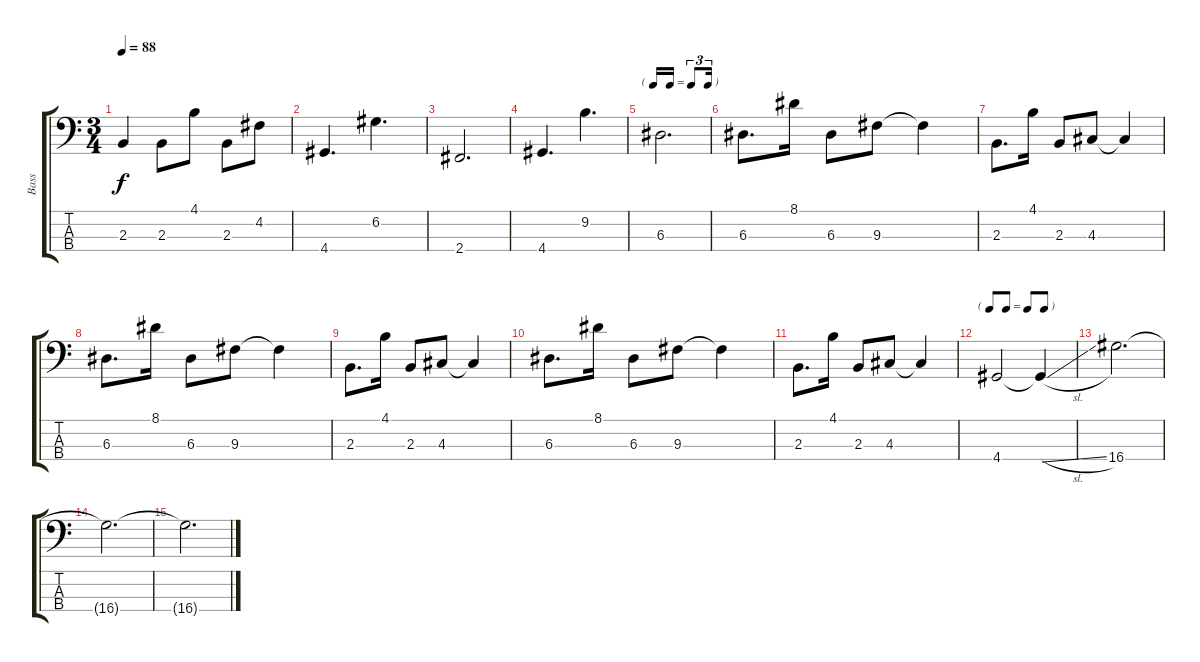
\track ("Bass" "Bass") {instrument electricbassfinger}
\staff {score tabs}
\tuning (G2 D2 A1 E1) {hide}
\ts (3 4)
\tempo 88
\clef f4
\ks c
2.3.4{dy f} 2.3.8 4.1.8 2.3.8 4.2.8 |
4.4.4{d} 6.2.4{d} |
2.4.2{d} |
4.4.4{d} 9.2.4{d} |
\tf triplet16th
6.3.2{d} |
6.3.8{d} 8.1.16 6.3.8 9.3.8 9.3{t}.4 |
2.3.8{d} 4.1.16 2.3.8 4.3.8 4.3{t}.4 |
6.3.8{d} 8.1.16 6.3.8 9.3.8 9.3{t}.4 |
2.3.8{d} 4.1.16 2.3.8 4.3.8 4.3{t}.4 |
6.3.8{d} 8.1.16 6.3.8 9.3.8 9.3{t}.4 |
2.3.8{d} 4.1.16 2.3.8 4.3.8 4.3{t}.4 |
\tf none
4.4.2 4.4{sl t}.4 |
16.4.2{d} |
16.4{t}.2{d} |
16.4{t}.2{d}
